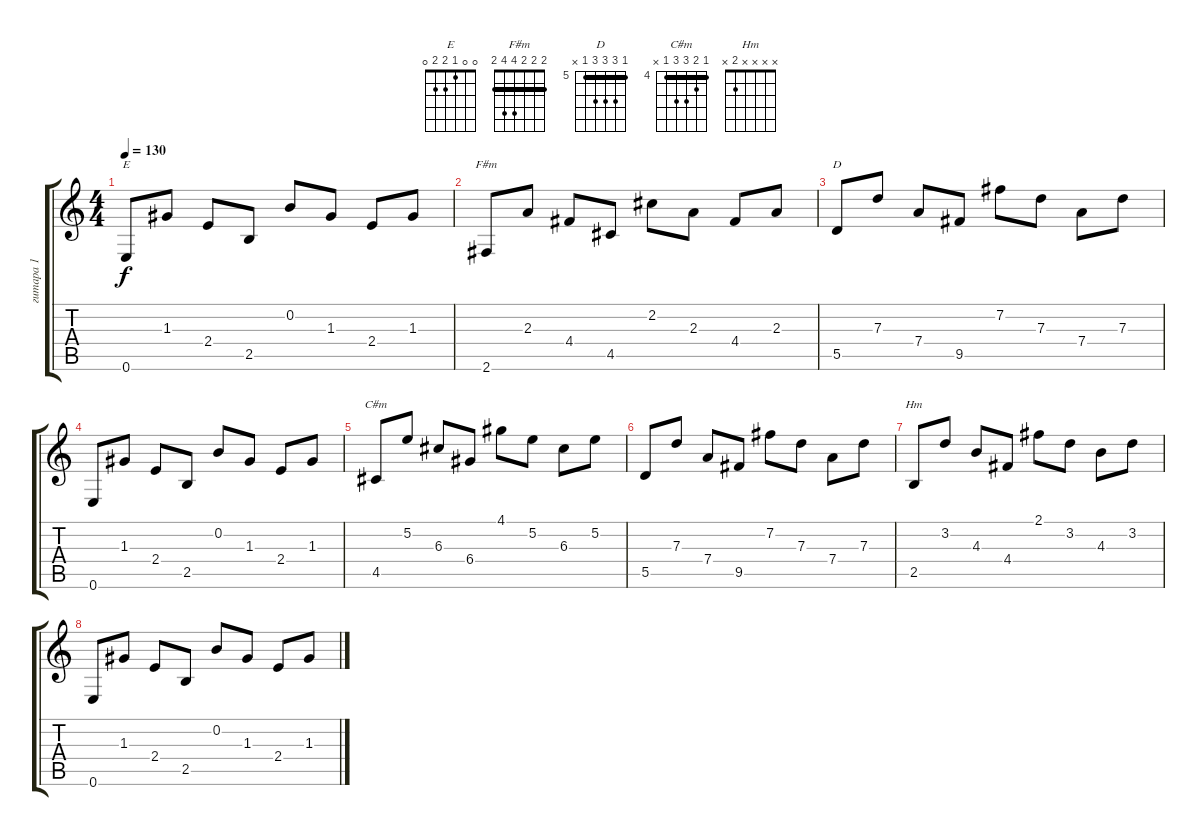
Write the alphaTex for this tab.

\track ("гитара 1" "гитара 1") {instrument acousticguitarsteel}
\staff {score tabs}
\tuning (E4 B3 G3 D3 A2 E2) {hide}
\chord ("E" 0 0 1 2 2 0)
\chord ("F#m" 2 2 2 4 4 2) {barre 2}
\chord ("D" 5 7 7 7 5 x) {firstfret 5 barre 5}
\chord ("C#m" 4 5 6 6 4 x) {firstfret 4 barre 4}
\chord ("Hm" x x x x 2 x)
\ts (4 4)
\tempo 130
\clef g2
\ks c
0.6.8{ch "E" dy f} 1.3.8 2.4.8 2.5.8 0.2.8 1.3.8 2.4.8 1.3.8 |
2.6.8{ch "F#m"} 2.3.8 4.4.8 4.5.8 2.2.8 2.3.8 4.4.8 2.3.8 |
5.5.8{ch "D"} 7.3.8 7.4.8 9.5.8 7.2.8 7.3.8 7.4.8 7.3.8 |
0.6.8{volume 16} 1.3.8{volume 15} 2.4.8{volume 15} 2.5.8{volume 14} 0.2.8{volume 14} 1.3.8{volume 13} 2.4.8{volume 13} 1.3.8{volume 12} |
4.5.8{ch "C#m" volume 12} 5.2.8{volume 11} 6.3.8{volume 11} 6.4.8{volume 10} 4.1.8{volume 10} 5.2.8{volume 9} 6.3.8{volume 9} 5.2.8{volume 8} |
5.5.8{volume 8} 7.3.8{volume 7} 7.4.8{volume 7} 9.5.8{volume 6} 7.2.8{volume 6} 7.3.8{volume 5} 7.4.8{volume 5} 7.3.8{volume 4} |
2.5.8{ch "Hm" volume 4} 3.2.8{volume 4} 4.3.8{volume 3} 4.4.8{volume 2} 2.1.8{volume 2} 3.2.8{volume 2} 4.3.8{volume 1} 3.2.8{volume 0} |
0.6.8{volume 0} 1.3.8 2.4.8 2.5.8 0.2.8 1.3.8 2.4.8 1.3.8
